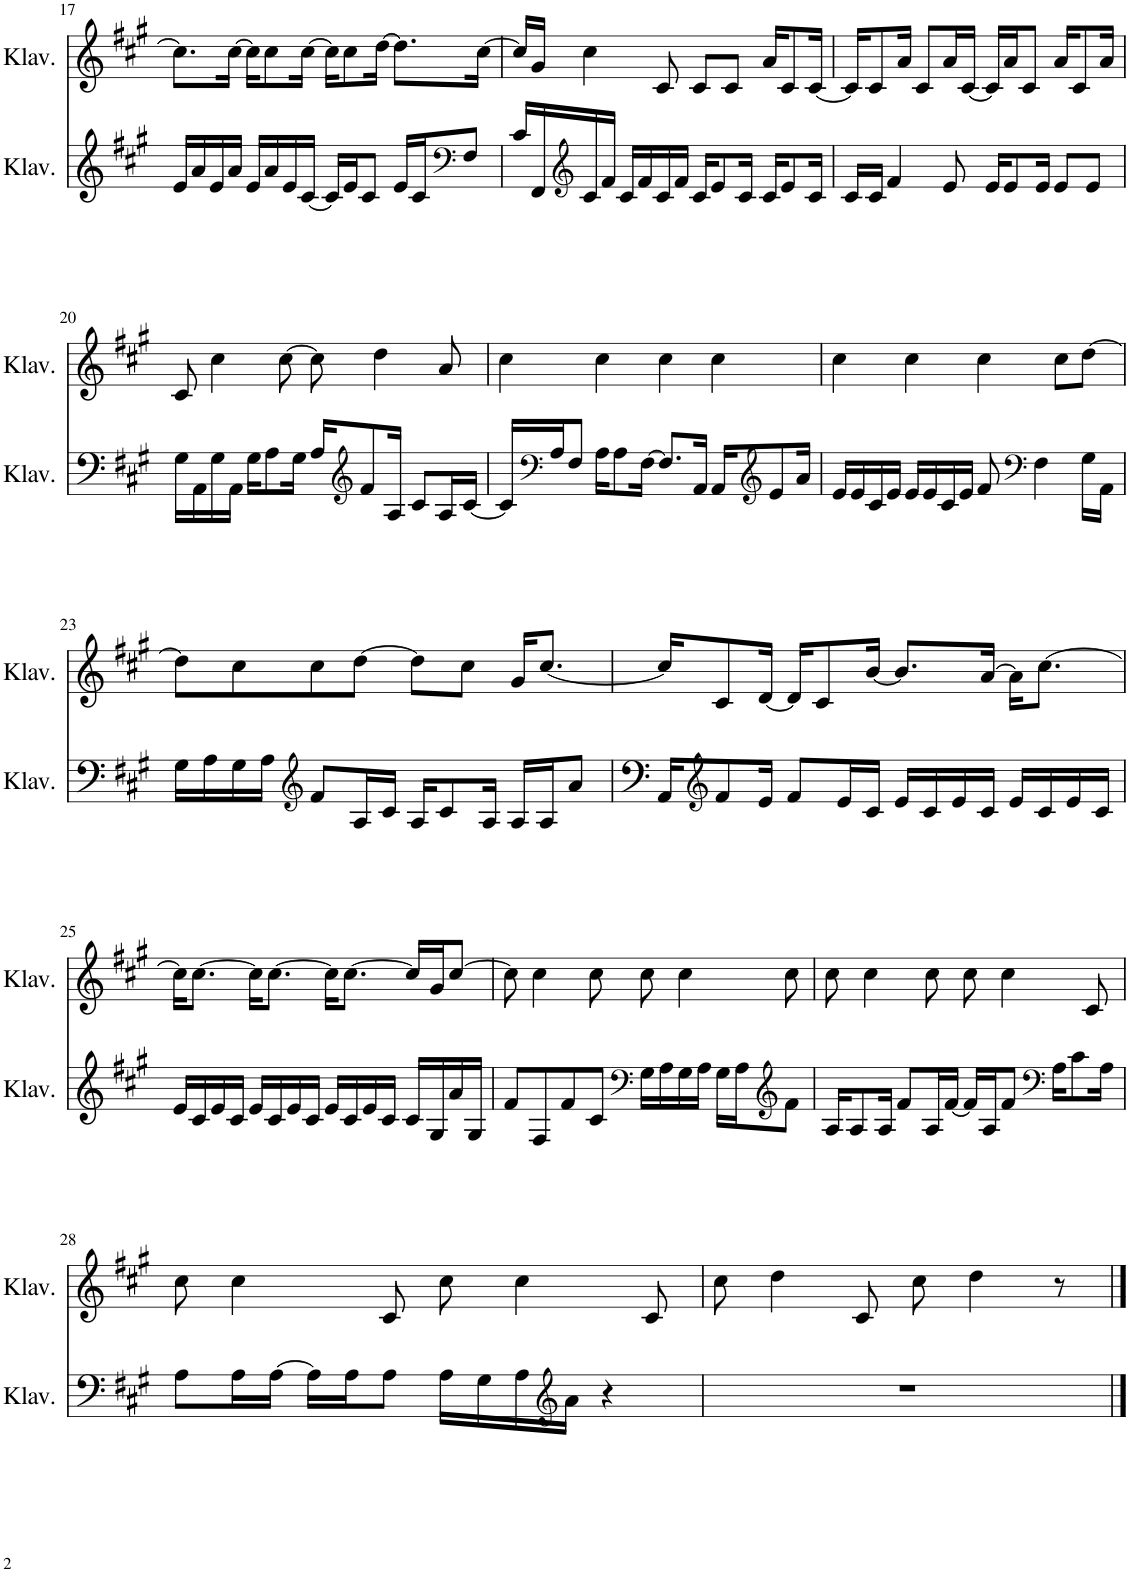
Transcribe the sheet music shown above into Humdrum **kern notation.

**kern	**kern
*part2	*part1
*staff2	*staff1
*I"Klavier	*I"Klavier
*I'Klav.	*I'Klav.
!!LO:PB:g=z
*clefG2	*clefG2
*k[f#c#g#]	*k[f#c#g#]
*M4/4	*M4/4
=17	=17
16e/LL	8.cc#\L]
16a/	.
16e/	.
16a/JJ	[16cc#\Jk
16e/LL	16cc#\KL]
16a/	8cc#\
16e/	.
[16c#/JJ	[16cc#\Jk
16c#/LL]	16cc#\KL]
16e/J	8cc#\
8c#/J	.
.	[16dd\Jk
16e/LL	8.dd\L]
16c#/J	.
*clefF4	*
8F#/J	.
.	[16cc#\Jk
=18	=18
16c#/LL	16cc#/LL]
16FF#/	16g#/JJ
*clefG2	*
16c#/	4cc#\
16f#/JJ	.
16c#/LL	.
16f#/	.
16c#/	8c#/
16f#/JJ	.
16c#/KL	8c#/L
8e/	.
.	8c#/J
16c#/Jk	.
16c#/KL	16a/KL
8e/	8c#/
16c#/Jk	[16c#/Jk
=19	=19
16c#/LL	16c#/KL]
16c#/JJ	8c#/
4f#/	.
.	16a/Jk
.	8c#/L
8e/	16a/L
.	[16c#/JJ
16e/KL	16c#/LL]
8e/	16a/J
.	8c#/J
16e/Jk	.
8e/L	16a/KL
.	8c#/
8e/J	.
.	16a/Jk
!!LO:LB:g=z
=20	=20
16G#\LL	8c#/
16AA\	.
16G#\	4cc#\
16AA\JJ	.
16G#\KL	.
8A\	.
.	[8cc#\
16G#\Jk	.
16A/KL	8cc#\]
*clefG2	*
8f#/	.
.	4dd\
16A/Jk	.
8c#/L	.
16A/L	8a/
[16c#/JJ	.
=21	=21
16c#/LL]	4cc#\
*clefF4	*
16A/J	.
8F#/J	.
16A\KL	4cc#\
8A\	.
[16F#\Jk	.
8.F#/L]	4cc#\
16AA/Jk	.
16AA/KL	4cc#\
*clefG2	*
8e/	.
16a/Jk	.
=22	=22
16e/LL	4cc#\
16e/	.
16c#/	.
16e/JJ	.
16e/LL	4cc#\
16e/	.
16c#/	.
16e/JJ	.
8f#/	4cc#\
*clefF4	*
4F#\	.
.	8cc#\L
16G#\LL	[8dd\J
16AA\JJ	.
!!LO:LB:g=z
=23	=23
16G#\LL	8dd\L]
16A\	.
16G#\	8cc#\
16A\JJ	.
*clefG2	*
8f#/L	8cc#\
16A/L	[8dd\J
16c#/JJ	.
16A/KL	8dd\L]
8c#/	.
.	8cc#\J
16A/Jk	.
16A/LL	16g#/KL
16A/J	[8.cc#/J
8a/J	.
=24	=24
16AA/KL	16cc#/KL]
*clefG2	*
8f#/	8c#/
16e/Jk	[16d/Jk
8f#/L	16d/KL]
.	8c#/
16e/L	.
16c#/JJ	[16b/Jk
16e/LL	8.b/L]
16c#/	.
16e/	.
16c#/JJ	[16a/Jk
16e/LL	16a\KL]
16c#/	[8.cc#\J
16e/	.
16c#/JJ	.
!!LO:LB:g=z
=25	=25
16e/LL	16cc#\KL]
16c#/	[8.cc#\J
16e/	.
16c#/JJ	.
16e/LL	16cc#\KL]
16c#/	[8.cc#\J
16e/	.
16c#/JJ	.
16e/LL	16cc#\KL]
16c#/	[8.cc#\J
16e/	.
16c#/JJ	.
16c#/LL	16cc#/LL]
16G#/	16g#/J
16a/	[8cc#/J
16G#/JJ	.
=26	=26
8f#/L	8cc#\]
8F#/	4cc#\
8f#/	.
8c#/J	8cc#\
*clefF4	*
16G#\LL	8cc#\
16A\	.
16G#\	4cc#\
16A\JJ	.
16G#\LL	.
16A\J	.
*clefG2	*
8f#\J	8cc#\
=27	=27
16A/KL	8cc#\
8A/	.
.	4cc#\
16A/Jk	.
8f#/L	.
16A/L	8cc#\
[16f#/JJ	.
16f#/LL]	8cc#\
16A/J	.
8f#/J	4cc#\
*clefF4	*
16A\KL	.
8c#\	.
.	8c#/
16A\Jk	.
!!LO:LB:g=z
=28	=28
8A\L	8cc#\
16A\L	4cc#\
[16A\JJ	.
16A\LL]	.
16A\J	.
8A\J	8c#/
16A\LL	8cc#\
16G#\	.
16A\	4cc#\
*clefG2	*
16a\JJ	.
4r	.
.	8c#/
=29	=29
1r	8cc#\
.	4dd\
.	8c#/
.	8cc#\
.	4dd\
.	8r
==	==
*-	*-
